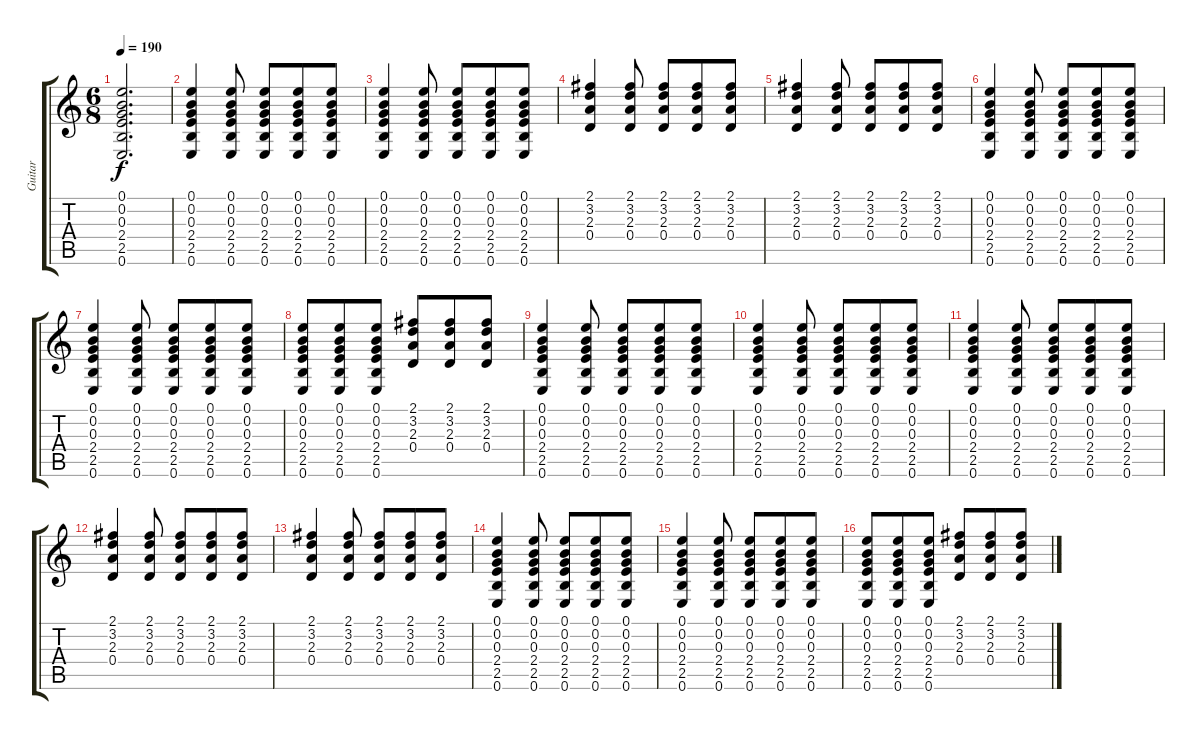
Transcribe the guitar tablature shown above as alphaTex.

\track ("Guitar" "Guitar") {instrument acousticguitarsteel}
\staff {score tabs}
\tuning (E4 B3 G3 D3 A2 E2) {hide}
\ts (6 8)
\tempo 190
\clef g2
\ks c
(0.1 0.2 0.3 2.4 2.5 0.6).2{d dy f} |
(0.1 0.2 0.3 2.4 2.5 0.6).4 (0.1 0.2 0.3 2.4 2.5 0.6).8 (0.1 0.2 0.3 2.4 2.5 0.6).8 (0.1 0.2 0.3 2.4 2.5 0.6).8 (0.1 0.2 0.3 2.4 2.5 0.6).8 |
(0.1 0.2 0.3 2.4 2.5 0.6).4 (0.1 0.2 0.3 2.4 2.5 0.6).8 (0.1 0.2 0.3 2.4 2.5 0.6).8 (0.1 0.2 0.3 2.4 2.5 0.6).8 (0.1 0.2 0.3 2.4 2.5 0.6).8 |
(2.1 3.2 2.3 0.4).4 (2.1 3.2 2.3 0.4).8 (2.1 3.2 2.3 0.4).8 (2.1 3.2 2.3 0.4).8 (2.1 3.2 2.3 0.4).8 |
(2.1 3.2 2.3 0.4).4 (2.1 3.2 2.3 0.4).8 (2.1 3.2 2.3 0.4).8 (2.1 3.2 2.3 0.4).8 (2.1 3.2 2.3 0.4).8 |
(0.1 0.2 0.3 2.4 2.5 0.6).4 (0.1 0.2 0.3 2.4 2.5 0.6).8 (0.1 0.2 0.3 2.4 2.5 0.6).8 (0.1 0.2 0.3 2.4 2.5 0.6).8 (0.1 0.2 0.3 2.4 2.5 0.6).8 |
(0.1 0.2 0.3 2.4 2.5 0.6).4 (0.1 0.2 0.3 2.4 2.5 0.6).8 (0.1 0.2 0.3 2.4 2.5 0.6).8 (0.1 0.2 0.3 2.4 2.5 0.6).8 (0.1 0.2 0.3 2.4 2.5 0.6).8 |
(0.1 0.2 0.3 2.4 2.5 0.6).8 (0.1 0.2 0.3 2.4 2.5 0.6).8 (0.1 0.2 0.3 2.4 2.5 0.6).8 (2.1 3.2 2.3 0.4).8 (2.1 3.2 2.3 0.4).8 (2.1 3.2 2.3 0.4).8 |
(0.1 0.2 0.3 2.4 2.5 0.6).4 (0.1 0.2 0.3 2.4 2.5 0.6).8 (0.1 0.2 0.3 2.4 2.5 0.6).8 (0.1 0.2 0.3 2.4 2.5 0.6).8 (0.1 0.2 0.3 2.4 2.5 0.6).8 |
(0.1 0.2 0.3 2.4 2.5 0.6).4 (0.1 0.2 0.3 2.4 2.5 0.6).8 (0.1 0.2 0.3 2.4 2.5 0.6).8 (0.1 0.2 0.3 2.4 2.5 0.6).8 (0.1 0.2 0.3 2.4 2.5 0.6).8 |
(0.1 0.2 0.3 2.4 2.5 0.6).4 (0.1 0.2 0.3 2.4 2.5 0.6).8 (0.1 0.2 0.3 2.4 2.5 0.6).8 (0.1 0.2 0.3 2.4 2.5 0.6).8 (0.1 0.2 0.3 2.4 2.5 0.6).8 |
(2.1 3.2 2.3 0.4).4 (2.1 3.2 2.3 0.4).8 (2.1 3.2 2.3 0.4).8 (2.1 3.2 2.3 0.4).8 (2.1 3.2 2.3 0.4).8 |
(2.1 3.2 2.3 0.4).4 (2.1 3.2 2.3 0.4).8 (2.1 3.2 2.3 0.4).8 (2.1 3.2 2.3 0.4).8 (2.1 3.2 2.3 0.4).8 |
(0.1 0.2 0.3 2.4 2.5 0.6).4 (0.1 0.2 0.3 2.4 2.5 0.6).8 (0.1 0.2 0.3 2.4 2.5 0.6).8 (0.1 0.2 0.3 2.4 2.5 0.6).8 (0.1 0.2 0.3 2.4 2.5 0.6).8 |
(0.1 0.2 0.3 2.4 2.5 0.6).4 (0.1 0.2 0.3 2.4 2.5 0.6).8 (0.1 0.2 0.3 2.4 2.5 0.6).8 (0.1 0.2 0.3 2.4 2.5 0.6).8 (0.1 0.2 0.3 2.4 2.5 0.6).8 |
(0.1 0.2 0.3 2.4 2.5 0.6).8 (0.1 0.2 0.3 2.4 2.5 0.6).8 (0.1 0.2 0.3 2.4 2.5 0.6).8 (2.1 3.2 2.3 0.4).8 (2.1 3.2 2.3 0.4).8 (2.1 3.2 2.3 0.4).8
